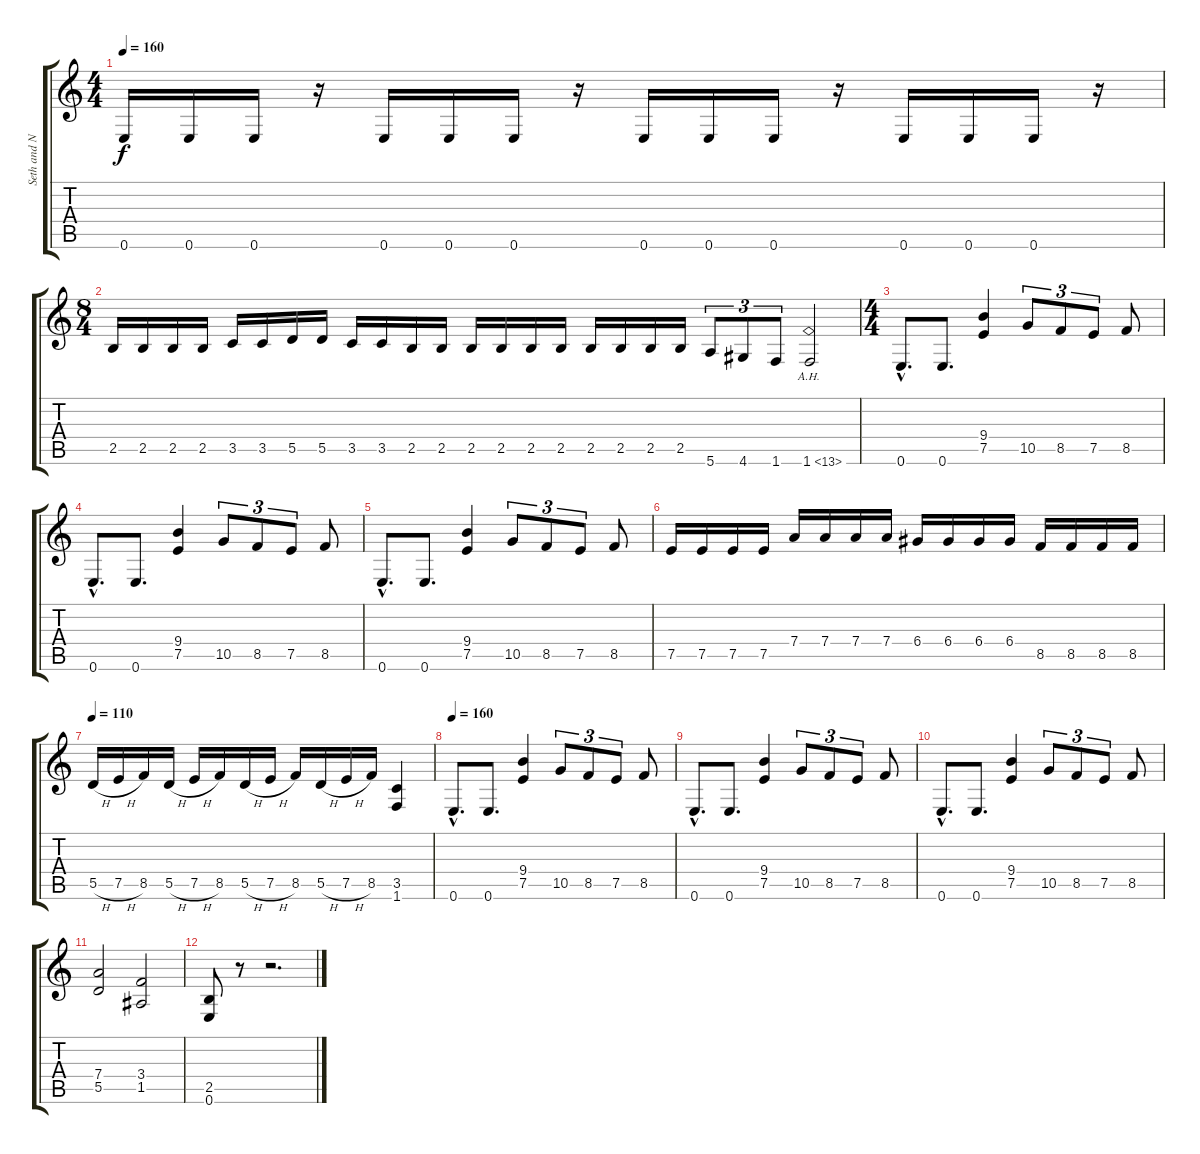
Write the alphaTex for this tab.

\track ("Seth and Nergal" "Seth and N") {instrument distortionguitar}
\staff {score tabs}
\tuning (E4 B3 G3 D3 A2 E2) {hide}
\ts (4 4)
\tempo 160
\clef g2
\ks c
0.6.16{dy f} 0.6.16 0.6.16 r.16 0.6.16 0.6.16 0.6.16 r.16 0.6.16 0.6.16 0.6.16 r.16 0.6.16 0.6.16 0.6.16 r.16 |
\ts (8 4)
2.5.16 2.5.16 2.5.16 2.5.16 3.5.16 3.5.16 5.5.16 5.5.16 3.5.16 3.5.16 2.5.16 2.5.16 2.5.16 2.5.16 2.5.16 2.5.16 2.5.16 2.5.16 2.5.16 2.5.16 5.6.8{tu (3 2)} 4.6.8{tu (3 2)} 1.6.8{tu (3 2)} 1.6{ah 12}.2 |
\ts (4 4)
0.6{hac}.8{d} 0.6.8{d} (9.4 7.5).4 10.5.8{tu (3 2)} 8.5.8{tu (3 2)} 7.5.8{tu (3 2)} 8.5.8 |
0.6{hac}.8{d} 0.6.8{d} (9.4 7.5).4 10.5.8{tu (3 2)} 8.5.8{tu (3 2)} 7.5.8{tu (3 2)} 8.5.8 |
0.6{hac}.8{d} 0.6.8{d} (9.4 7.5).4 10.5.8{tu (3 2)} 8.5.8{tu (3 2)} 7.5.8{tu (3 2)} 8.5.8 |
7.5.16 7.5.16 7.5.16 7.5.16 7.4.16 7.4.16 7.4.16 7.4.16 6.4.16 6.4.16 6.4.16 6.4.16 8.5.16 8.5.16 8.5.16 8.5.16 |
\tempo 110
5.5{h}.16 7.5{h}.16 8.5.16 5.5{h}.16 7.5{h}.16 8.5.16 5.5{h}.16 7.5{h}.16 8.5.16 5.5{h}.16 7.5{h}.16 8.5.16 (3.5 1.6).4 |
\tempo 160
0.6{hac}.8{d} 0.6.8{d} (9.4 7.5).4 10.5.8{tu (3 2)} 8.5.8{tu (3 2)} 7.5.8{tu (3 2)} 8.5.8 |
0.6{hac}.8{d} 0.6.8{d} (9.4 7.5).4 10.5.8{tu (3 2)} 8.5.8{tu (3 2)} 7.5.8{tu (3 2)} 8.5.8 |
0.6{hac}.8{d} 0.6.8{d} (9.4 7.5).4 10.5.8{tu (3 2)} 8.5.8{tu (3 2)} 7.5.8{tu (3 2)} 8.5.8 |
(7.4 5.5).2 (3.4 1.5).2 |
(2.5 0.6).8 r.8 r.2{d}
